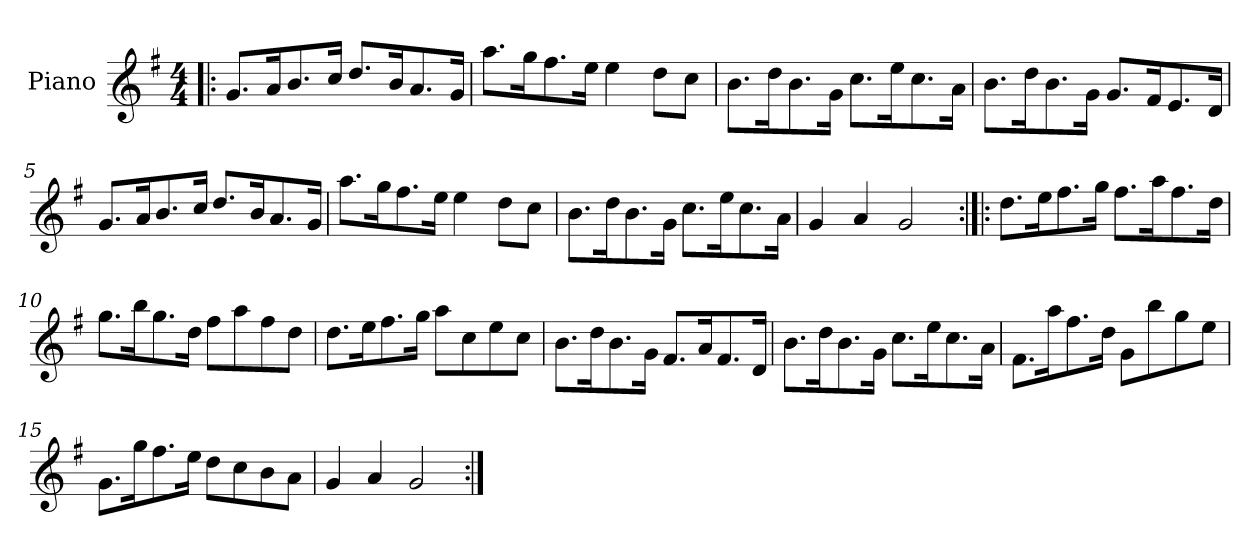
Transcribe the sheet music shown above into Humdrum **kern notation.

**kern
*part1
*staff1
*I"Piano
*I'Pno
*clefG2
*k[f#]
*G:
*M4/4
=1!|:
8.g/L
16a/K
8.b/
16cc/Jk
8.dd/L
16b/K
8.a/
16g/Jk
=2
8.aa\L
16gg\K
8.ff#\
16ee\Jk
4ee\
8dd\L
8cc\J
=3
8.b\L
16dd\K
8.b\
16g\Jk
8.cc\L
16ee\K
8.cc\
16a\Jk
=4
8.b\L
16dd\K
8.b\
16g\Jk
8.g/L
16f#/K
8.e/
16d/Jk
=5
8.g/L
16a/K
8.b/
16cc/Jk
8.dd/L
16b/K
8.a/
16g/Jk
=6
8.aa\L
16gg\K
8.ff#\
16ee\Jk
4ee\
8dd\L
8cc\J
=7
8.b\L
16dd\K
8.b\
16g\Jk
8.cc\L
16ee\K
8.cc\
16a\Jk
=8
4g/
4a/
2g/
=9:|!|:
8.dd\L
16ee\K
8.ff#\
16gg\Jk
8.ff#\L
16aa\K
8.ff#\
16dd\Jk
=10
8.gg\L
16bb\K
8.gg\
16dd\Jk
8ff#\L
8aa\
8ff#\
8dd\J
=11
8.dd\L
16ee\K
8.ff#\
16gg\Jk
8aa\L
8cc\
8ee\
8cc\J
=12
8.b\L
16dd\K
8.b\
16g\Jk
8.f#/L
16a/K
8.f#/
16d/Jk
=13
8.b\L
16dd\K
8.b\
16g\Jk
8.cc\L
16ee\K
8.cc\
16a\Jk
=14
8.f#\L
16aa\K
8.ff#\
16dd\Jk
8g\L
8bb\
8gg\
8ee\J
=15
8.g\L
16gg\K
8.ff#\
16ee\Jk
8dd\L
8cc\
8b\
8a\J
=16
4g/
4a/
2g/
=:|!
*-
